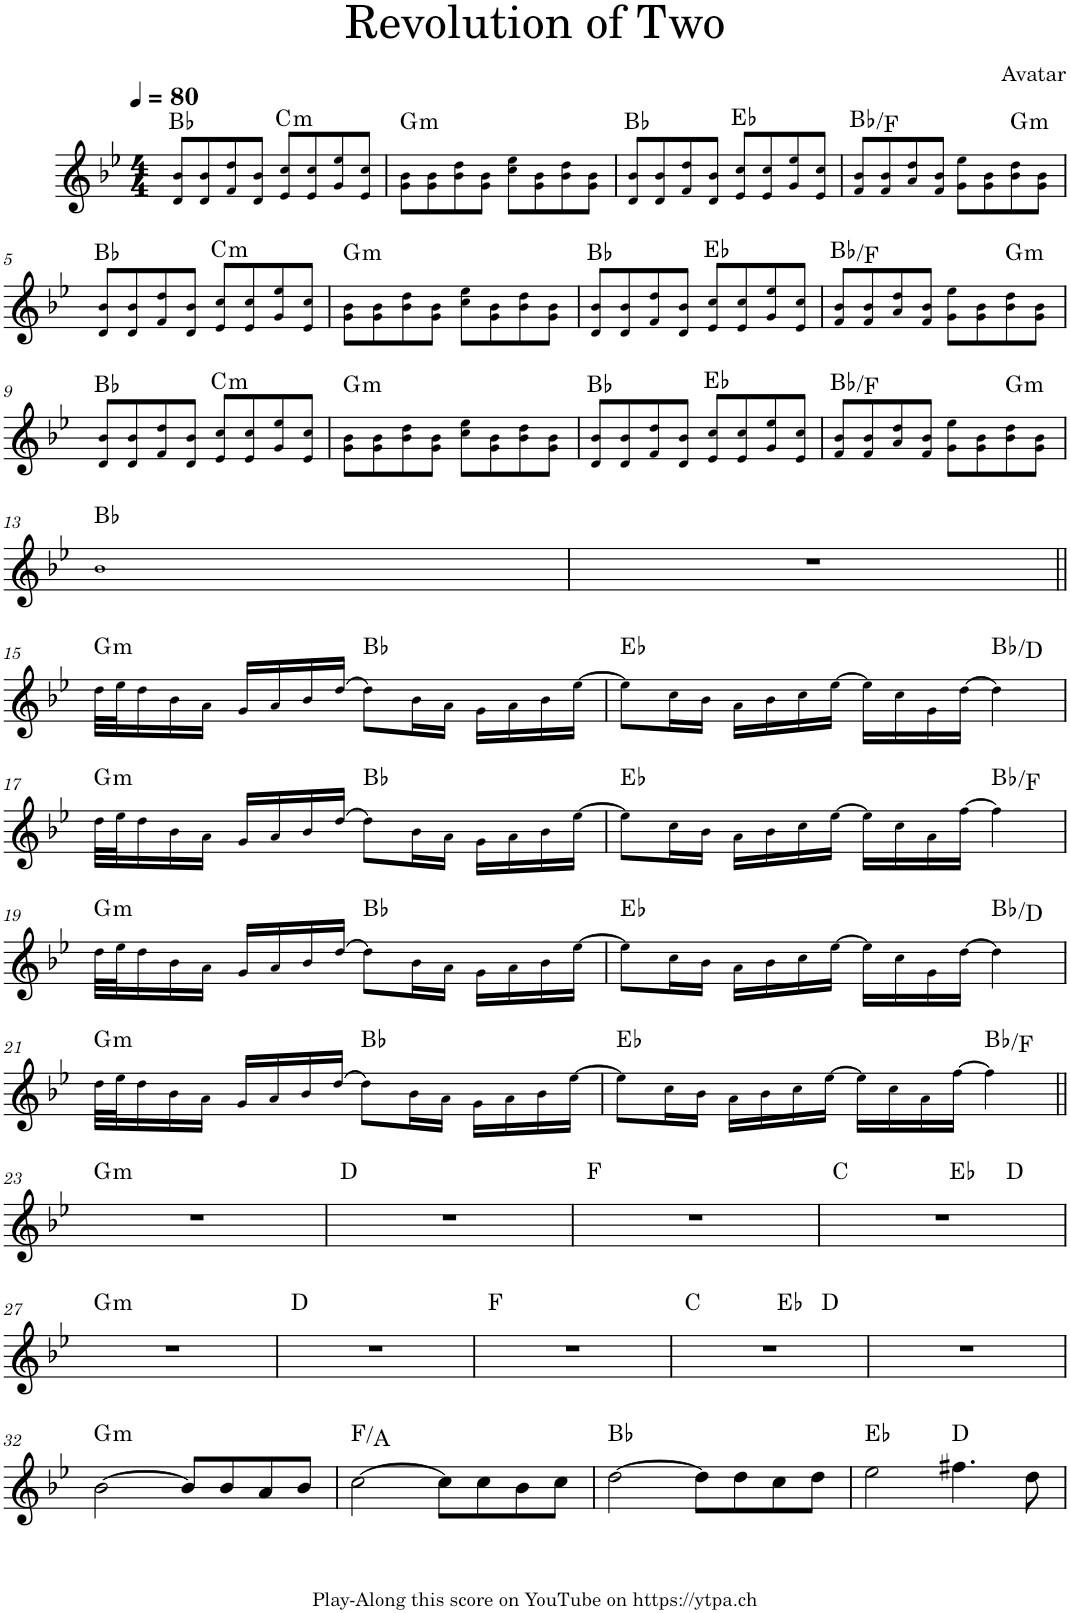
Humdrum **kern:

**kern	**harte
*part1	*part1
*staff1	*
*I"Piano	*
*I'Pno.	*
*clefG2	*
*k[b-e-]	*
*M4/4	*
*MM80	*
=1	=1
8d!/ 8b-!/L	Bb:maj
8d!/ 8b-!/	.
8f!/ 8dd!/	.
8d!/ 8b-!/J	.
!	!LO:H:kt=m
8e-!/ 8cc!/L	C:min
8e-!/ 8cc!/	.
8g!/ 8ee-!/	.
8e-!/ 8cc!/J	.
=2	=2
!	!LO:H:kt=m
8g!\ 8b-!\L	G:min
8g!\ 8b-!\	.
8b-!\ 8dd!\	.
8g!\ 8b-!\J	.
8cc!\ 8ee-!\L	.
8g!\ 8b-!\	.
8b-!\ 8dd!\	.
8g!\ 8b-!\J	.
=3	=3
8d!/ 8b-!/L	Bb:maj
8d!/ 8b-!/	.
8f!/ 8dd!/	.
8d!/ 8b-!/J	.
8e-!/ 8cc!/L	Eb:maj
8e-!/ 8cc!/	.
8g!/ 8ee-!/	.
8e-!/ 8cc!/J	.
=4	=4
8f!/ 8b-!/L	Bb:maj/5
8f!/ 8b-!/	.
8a!/ 8dd!/	.
8f!/ 8b-!/J	.
8g!\ 8ee-!\L	.
8g!\ 8b-!\	.
!	!LO:H:kt=m
8b-!\ 8dd!\	G:min
8g!\ 8b-!\J	.
!!LO:LB:g=z
=5	=5
8d!/ 8b-!/L	Bb:maj
8d!/ 8b-!/	.
8f!/ 8dd!/	.
8d!/ 8b-!/J	.
!	!LO:H:kt=m
8e-!/ 8cc!/L	C:min
8e-!/ 8cc!/	.
8g!/ 8ee-!/	.
8e-!/ 8cc!/J	.
=6	=6
!	!LO:H:kt=m
8g!\ 8b-!\L	G:min
8g!\ 8b-!\	.
8b-!\ 8dd!\	.
8g!\ 8b-!\J	.
8cc!\ 8ee-!\L	.
8g!\ 8b-!\	.
8b-!\ 8dd!\	.
8g!\ 8b-!\J	.
=7	=7
8d!/ 8b-!/L	Bb:maj
8d!/ 8b-!/	.
8f!/ 8dd!/	.
8d!/ 8b-!/J	.
8e-!/ 8cc!/L	Eb:maj
8e-!/ 8cc!/	.
8g!/ 8ee-!/	.
8e-!/ 8cc!/J	.
=8	=8
8f!/ 8b-!/L	Bb:maj/5
8f!/ 8b-!/	.
8a!/ 8dd!/	.
8f!/ 8b-!/J	.
8g!\ 8ee-!\L	.
8g!\ 8b-!\	.
!	!LO:H:kt=m
8b-!\ 8dd!\	G:min
8g!\ 8b-!\J	.
!!LO:LB:g=z
=9	=9
8d!/ 8b-!/L	Bb:maj
8d!/ 8b-!/	.
8f!/ 8dd!/	.
8d!/ 8b-!/J	.
!	!LO:H:kt=m
8e-!/ 8cc!/L	C:min
8e-!/ 8cc!/	.
8g!/ 8ee-!/	.
8e-!/ 8cc!/J	.
=10	=10
!	!LO:H:kt=m
8g!\ 8b-!\L	G:min
8g!\ 8b-!\	.
8b-!\ 8dd!\	.
8g!\ 8b-!\J	.
8cc!\ 8ee-!\L	.
8g!\ 8b-!\	.
8b-!\ 8dd!\	.
8g!\ 8b-!\J	.
=11	=11
8d!/ 8b-!/L	Bb:maj
8d!/ 8b-!/	.
8f!/ 8dd!/	.
8d!/ 8b-!/J	.
8e-!/ 8cc!/L	Eb:maj
8e-!/ 8cc!/	.
8g!/ 8ee-!/	.
8e-!/ 8cc!/J	.
=12	=12
8f!/ 8b-!/L	Bb:maj/5
8f!/ 8b-!/	.
8a!/ 8dd!/	.
8f!/ 8b-!/J	.
8g!\ 8ee-!\L	.
8g!\ 8b-!\	.
!	!LO:H:kt=m
8b-!\ 8dd!\	G:min
8g!\ 8b-!\J	.
!!LO:LB:g=z
=13	=13
1b-!	Bb:maj
=14	=14
1r	.
!!LO:LB:g=z
=15||	=15||
!	!LO:H:kt=m
32dd!\LLL	G:min
32ee-!\J	.
16dd!\	.
16b-!\	.
16a!\JJ	.
16g!/LL	.
16a!/	.
16b-!/	.
[16dd!/JJ	.
8dd!\L]	Bb:maj
16b-!\L	.
16a!\JJ	.
16g!\LL	.
16a!\	.
16b-!\	.
[16ee-!\JJ	.
=16	=16
8ee-!\L]	Eb:maj
16cc!\L	.
16b-!\JJ	.
16a!\LL	.
16b-!\	.
16cc!\	.
[16ee-!\JJ	.
16ee-!\LL]	.
16cc!\	.
16g!\	.
[16dd!\JJ	.
4dd!\]	Bb:maj/3
!!LO:LB:g=z
=17	=17
!	!LO:H:kt=m
32dd!\LLL	G:min
32ee-!\J	.
16dd!\	.
16b-!\	.
16a!\JJ	.
16g!/LL	.
16a!/	.
16b-!/	.
[16dd!/JJ	.
8dd!\L]	Bb:maj
16b-!\L	.
16a!\JJ	.
16g!\LL	.
16a!\	.
16b-!\	.
[16ee-!\JJ	.
=18	=18
8ee-!\L]	Eb:maj
16cc!\L	.
16b-!\JJ	.
16a!\LL	.
16b-!\	.
16cc!\	.
[16ee-!\JJ	.
16ee-!\LL]	.
16cc!\	.
16a!\	.
[16ff!\JJ	.
4ff!\]	Bb:maj/5
!!LO:LB:g=z
=19	=19
!	!LO:H:kt=m
32dd!\LLL	G:min
32ee-!\J	.
16dd!\	.
16b-!\	.
16a!\JJ	.
16g!/LL	.
16a!/	.
16b-!/	.
[16dd!/JJ	.
8dd!\L]	Bb:maj
16b-!\L	.
16a!\JJ	.
16g!\LL	.
16a!\	.
16b-!\	.
[16ee-!\JJ	.
=20	=20
8ee-!\L]	Eb:maj
16cc!\L	.
16b-!\JJ	.
16a!\LL	.
16b-!\	.
16cc!\	.
[16ee-!\JJ	.
16ee-!\LL]	.
16cc!\	.
16g!\	.
[16dd!\JJ	.
4dd!\]	Bb:maj/3
!!LO:LB:g=z
=21	=21
!	!LO:H:kt=m
32dd!\LLL	G:min
32ee-!\J	.
16dd!\	.
16b-!\	.
16a!\JJ	.
16g!/LL	.
16a!/	.
16b-!/	.
[16dd!/JJ	.
8dd!\L]	Bb:maj
16b-!\L	.
16a!\JJ	.
16g!\LL	.
16a!\	.
16b-!\	.
[16ee-!\JJ	.
=22	=22
8ee-!\L]	Eb:maj
16cc!\L	.
16b-!\JJ	.
16a!\LL	.
16b-!\	.
16cc!\	.
[16ee-!\JJ	.
16ee-!\LL]	.
16cc!\	.
16a!\	.
[16ff!\JJ	.
4ff!\]	Bb:maj/5
!!LO:LB:g=z
=23||	=23||
!	!LO:H:kt=m
1r	G:min
=24	=24
1r	D:maj
=25	=25
1r	F:maj
=26	=26
*^	*
*	*^	*
1r	2ryy	2.ryy	C:maj
.	2ryy	.	Eb:maj
.	.	4ryy	D:maj
!!LO:LB:g=z	!!	!!
=27	=27	=27	=27
!	!	!	!LO:H:kt=m
*v	*v	*v	*
1r	G:min
=28	=28
1r	D:maj
=29	=29
1r	F:maj
=30	=30
*^	*
*	*^	*
1r	2ryy	2.ryy	C:maj
.	2ryy	.	Eb:maj
.	.	4ryy	D:maj
*v	*v	*v	*
=31	=31
1r	.
!!LO:LB:g=z
=32	=32
!	!LO:H:kt=m
[2b-\	G:min
8b-/L]	.
8b-/	.
8a/	.
8b-/J	.
=33	=33
[2cc\	F:maj/3
8cc\L]	.
8cc\	.
8b-\	.
8cc\J	.
=34	=34
[2dd\	Bb:maj
8dd\L]	.
8dd\	.
8cc\	.
8dd\J	.
=35	=35
2ee-\	Eb:maj
4.ff#X\	D:maj
8dd\	.
=	=
*-	*-
